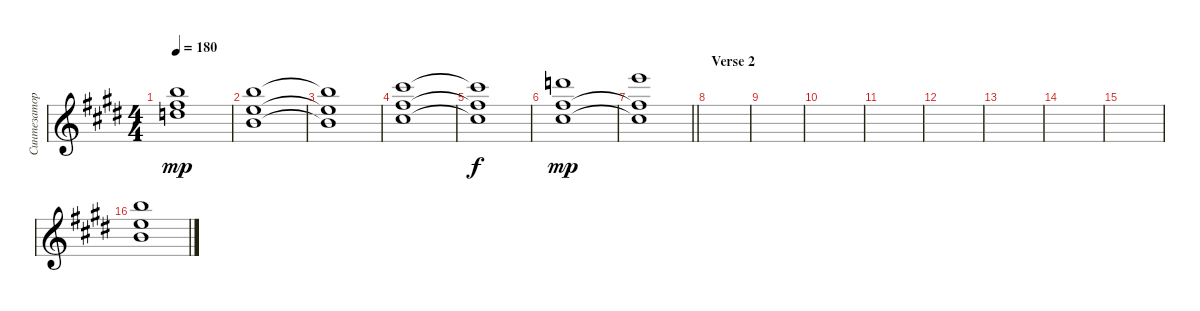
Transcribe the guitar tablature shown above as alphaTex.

\track ("Синтезатор" "Синтезатор") {instrument churchorgan}
\staff {score}
\tuning (E4 B3 G3 D3 A2 E2) {hide}
\ts (4 4)
\tempo 180
\clef g2
\ks c#minor
(19.1{t} 19.2{t} 19.3{t}).1{dy mp} |
(19.1 17.2 16.3).1 |
(19.1{t} 17.2{t} 16.3{t}).1 |
(21.1 19.2 18.3).1 |
(21.1{t} 19.2{t} 18.3{t}).1{dy f} |
(22.1 19.2 18.3).1{dy mp} |
\barLineRight lightlight
(24.1 19.2{t} 18.3{t}).1 |
\section ("" "Verse 2")
|
|
|
|
|
|
|
|
(19.1 17.2 16.3).1
